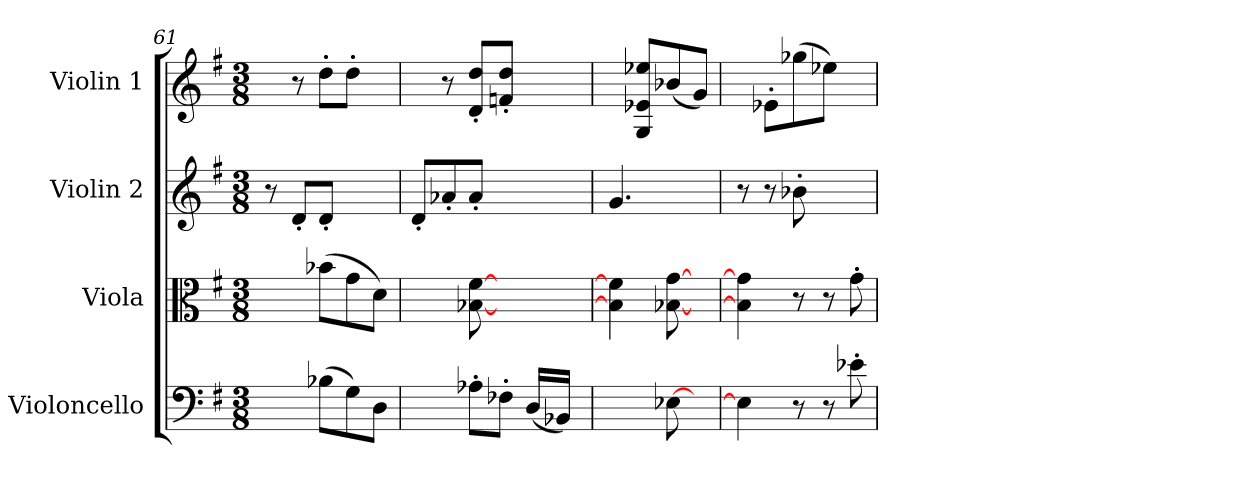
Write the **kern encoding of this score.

**kern	**kern	**kern	**kern
*part4	*part3	*part2	*part1
*staff4	*staff3	*staff2	*staff1
*I"Violoncello	*I"Viola	*I"Violin 2	*I"Violin 1
*I'Vc	*I'Vla	*I'Vln	*I'Vln
*clefF4	*clefC3	*clefG2	*clefG2
*k[f#]	*k[f#]	*k[f#]	*k[f#]
*G:	*G:	*G:	*G:
*M3/8	*M3/8	*M3/8	*M3/8
=61	=61	=61	=61
4ryy	4ryy	8r	8ryy
.	.	8d'L	8r
(8B-XL	(8b-XL	8d'J	8dd'L
8G)	8g	8ryy	8dd'J
8DJ	8dJ)	8ryy	8ryy
=62	=62	=62	=62
4ryy	4ryy	8d'L	8ryy
.	.	8a-X'	8r
8A-X'L	[8B-X [8f#	8a-'J	8d' 8dd'L
8F-X'J	4ryy	8ryy	8fn' 8dd'J
(16DLL	.	8.ryy	16ryy
16BB-XJJ)	.	.	8ryy
16ryy	16ryy	.	.
=63	=63	=63	=63
4ryy	4B-] 4f#]	4.g	8ryy
.	.	.	8G 8e-X 8ee-XL
[8E-X	[8B-X [8g	.	(8b-X
8ryy	8ryy	8ryy	8gJ)
=64	=64	=64	=64
4E-]	4B-] 4g]	8r	8ryy
.	.	8r	8e-X'L
8r	8r	8b-X'	(8gg-X
8r	8r	8ryy	8ee-XJ)
8e-X'	8g'	8ryy	8ryy
=	=	=	=
*-	*-	*-	*-
